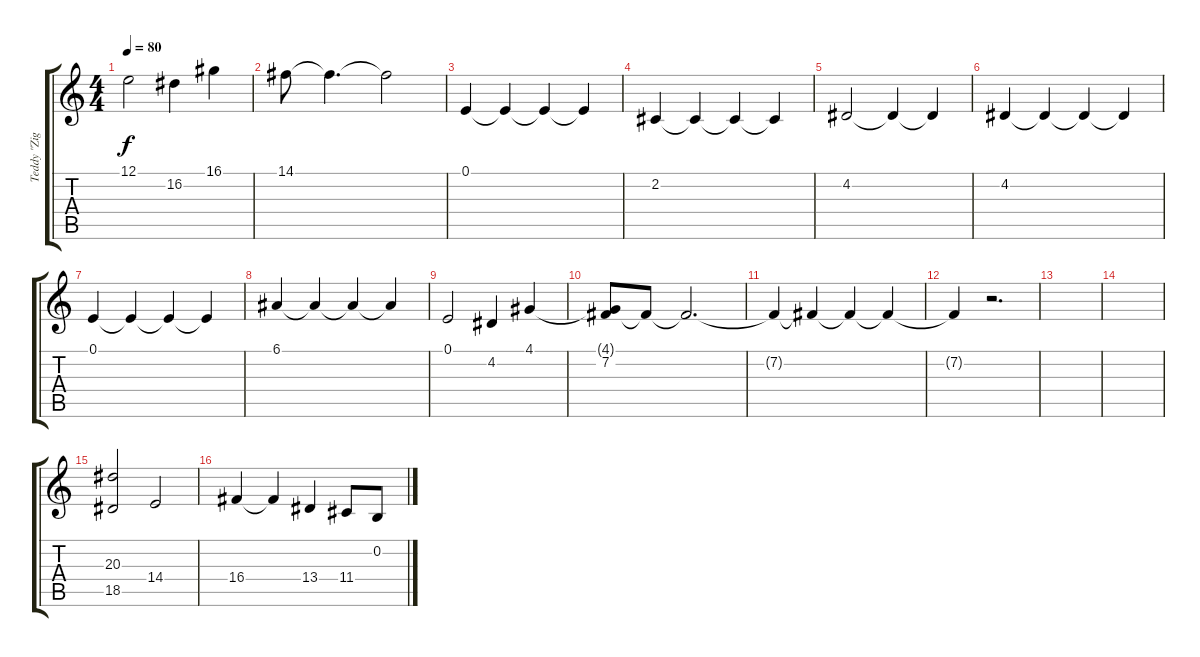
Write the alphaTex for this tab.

\track ("Teddy \"Zig Zag\"" "Teddy \"Zig") {instrument synthstrings1}
\staff {score tabs}
\tuning (E4 B3 G3 D3 A2 E2) {hide}
\ts (4 4)
\tempo 80
\clef g2
\ks c
12.1.2{dy f} 16.2.4 16.1.4 |
14.1.8 14.1{t}.4{d} 14.1{t}.2 |
0.1.4 0.1{t}.4 0.1{t}.4 0.1{t}.4 |
2.2.4 2.2{t}.4 2.2{t}.4 2.2{t}.4 |
4.2.2 4.2{t}.4 4.2{t}.4 |
4.2.4 4.2{t}.4 4.2{t}.4 4.2{t}.4 |
0.1.4 0.1{t}.4 0.1{t}.4 0.1{t}.4 |
6.1.4 6.1{t}.4 6.1{t}.4 6.1{t}.4 |
0.1.2 4.2.4 4.1.4 |
(4.1{t} 7.2).8 7.2{t}.8 7.2{t}.2{d} |
7.2{t}.4 7.2{t}.4 7.2{t}.4 7.2{t}.4 |
7.2{t}.4 r.2{d} |
|
|
(20.3 18.5).2 14.4.2 |
16.4.4 16.4{t}.4 13.4.4 11.4.8 0.2.8
